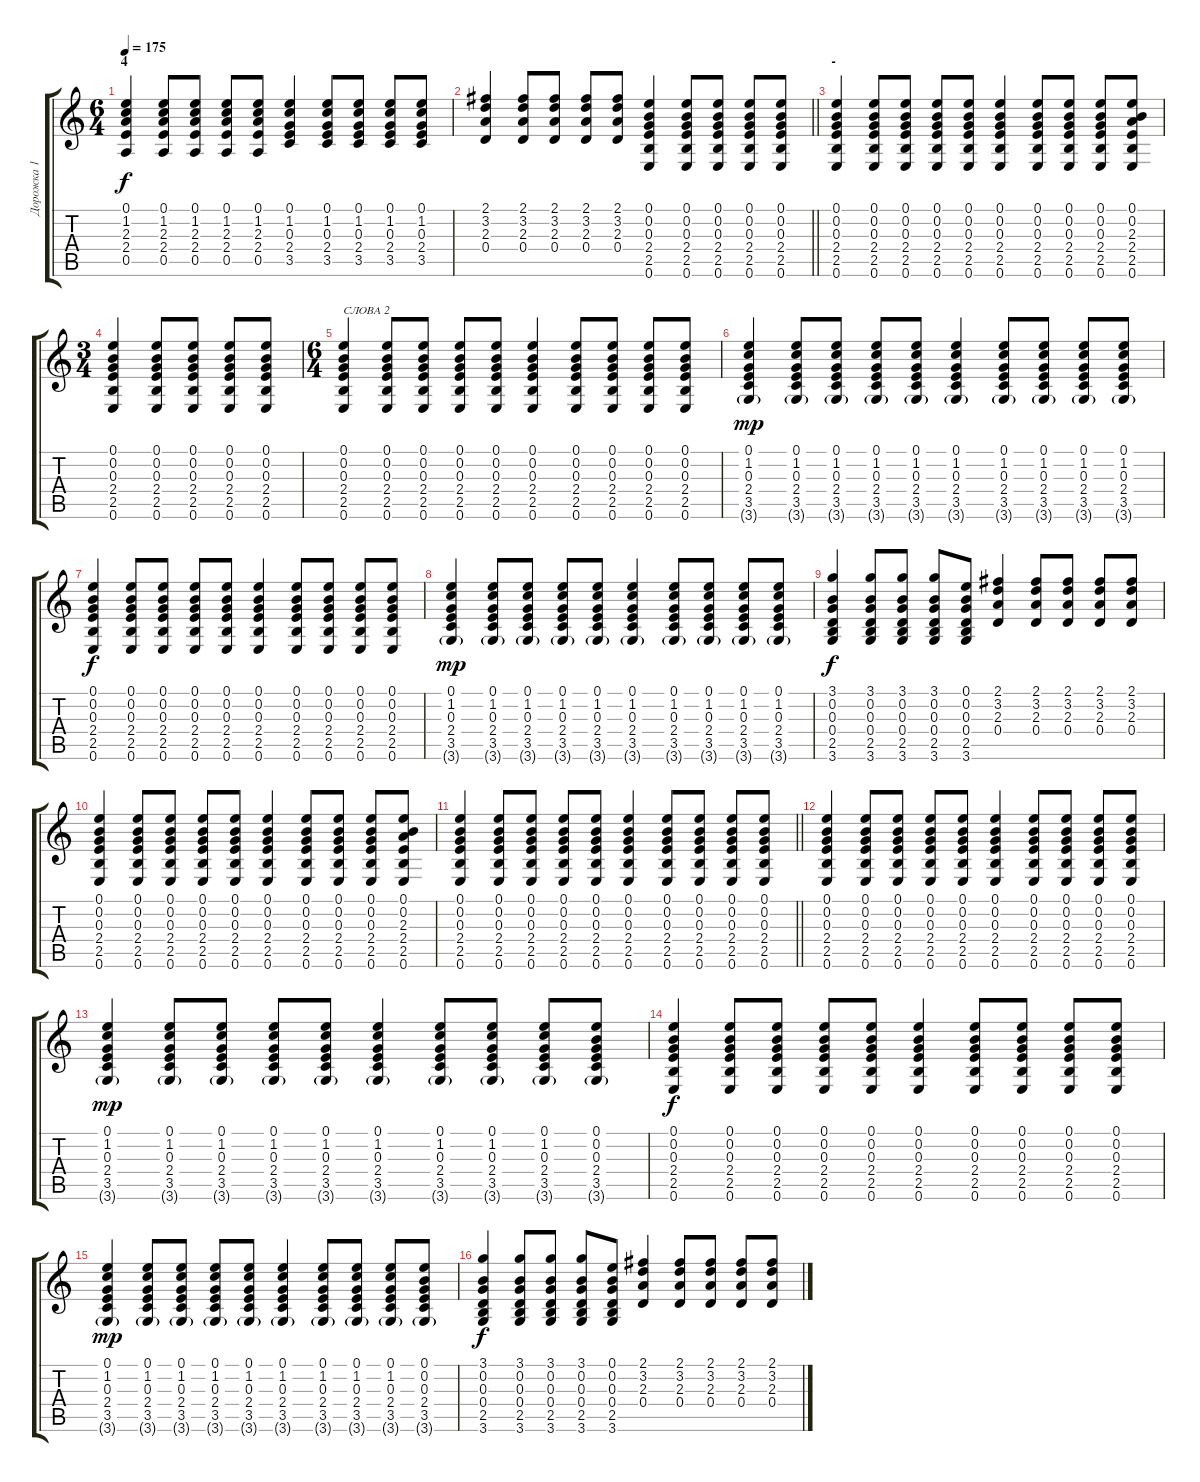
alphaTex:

\track ("Дорожка 1" "Дорожка 1") {instrument acousticguitarsteel}
\staff {score tabs}
\tuning (E4 B3 G3 D3 A2 E2) {hide}
\ts (6 4)
\section ("" "4")
\tempo 175
\clef g2
\ks c
(0.1 1.2 2.3 2.4 0.5).4{dy f} (0.1 1.2 2.3 2.4 0.5).8 (0.1 1.2 2.3 2.4 0.5).8 (0.1 1.2 2.3 2.4 0.5).8 (0.1 1.2 2.3 2.4 0.5).8 (0.1 1.2 0.3 2.4 3.5).4 (0.1 1.2 0.3 2.4 3.5).8 (0.1 1.2 0.3 2.4 3.5).8 (0.1 1.2 0.3 2.4 3.5).8 (0.1 1.2 0.3 2.4 3.5).8 |
\barLineRight lightlight
(2.1 3.2 2.3 0.4).4 (2.1 3.2 2.3 0.4).8 (2.1 3.2 2.3 0.4).8 (2.1 3.2 2.3 0.4).8 (2.1 3.2 2.3 0.4).8 (0.1 0.2 0.3 2.4 2.5 0.6).4 (0.1 0.2 0.3 2.4 2.5 0.6).8 (0.1 0.2 0.3 2.4 2.5 0.6).8 (0.1 0.2 0.3 2.4 2.5 0.6).8 (0.1 0.2 0.3 2.4 2.5 0.6).8 |
\section ("" "-")
(0.1 0.2 0.3 2.4 2.5 0.6).4 (0.1 0.2 0.3 2.4 2.5 0.6).8 (0.1 0.2 0.3 2.4 2.5 0.6).8 (0.1 0.2 0.3 2.4 2.5 0.6).8 (0.1 0.2 0.3 2.4 2.5 0.6).8 (0.1 0.2 0.3 2.4 2.5 0.6).4 (0.1 0.2 0.3 2.4 2.5 0.6).8 (0.1 0.2 0.3 2.4 2.5 0.6).8 (0.1 0.2 0.3 2.4 2.5 0.6).8 (0.1 0.2 2.3 2.4 2.5 0.6).8 |
\ts (3 4)
(0.1 0.2 0.3 2.4 2.5 0.6).4 (0.1 0.2 0.3 2.4 2.5 0.6).8 (0.1 0.2 0.3 2.4 2.5 0.6).8 (0.1 0.2 0.3 2.4 2.5 0.6).8 (0.1 0.2 0.3 2.4 2.5 0.6).8 |
\ts (6 4)
(0.1 0.2 0.3 2.4 2.5 0.6).4{txt "СЛОВА 2"} (0.1 0.2 0.3 2.4 2.5 0.6).8 (0.1 0.2 0.3 2.4 2.5 0.6).8 (0.1 0.2 0.3 2.4 2.5 0.6).8 (0.1 0.2 0.3 2.4 2.5 0.6).8 (0.1 0.2 0.3 2.4 2.5 0.6).4 (0.1 0.2 0.3 2.4 2.5 0.6).8 (0.1 0.2 0.3 2.4 2.5 0.6).8 (0.1 0.2 0.3 2.4 2.5 0.6).8 (0.1 0.2 0.3 2.4 2.5 0.6).8 |
(0.1 1.2 0.3 2.4 3.5 3.6{g}).4{dy mp} (0.1 1.2 0.3 2.4 3.5 3.6{g}).8 (0.1 1.2 0.3 2.4 3.5 3.6{g}).8 (0.1 1.2 0.3 2.4 3.5 3.6{g}).8 (0.1 1.2 0.3 2.4 3.5 3.6{g}).8 (0.1 1.2 0.3 2.4 3.5 3.6{g}).4 (0.1 1.2 0.3 2.4 3.5 3.6{g}).8 (0.1 1.2 0.3 2.4 3.5 3.6{g}).8 (0.1 1.2 0.3 2.4 3.5 3.6{g}).8 (0.1 1.2 0.3 2.4 3.5 3.6{g}).8 |
(0.1 0.2 0.3 2.4 2.5 0.6).4{dy f} (0.1 0.2 0.3 2.4 2.5 0.6).8 (0.1 0.2 0.3 2.4 2.5 0.6).8 (0.1 0.2 0.3 2.4 2.5 0.6).8 (0.1 0.2 0.3 2.4 2.5 0.6).8 (0.1 0.2 0.3 2.4 2.5 0.6).4 (0.1 0.2 0.3 2.4 2.5 0.6).8 (0.1 0.2 0.3 2.4 2.5 0.6).8 (0.1 0.2 0.3 2.4 2.5 0.6).8 (0.1 0.2 0.3 2.4 2.5 0.6).8 |
(0.1 1.2 0.3 2.4 3.5 3.6{g}).4{dy mp} (0.1 1.2 0.3 2.4 3.5 3.6{g}).8 (0.1 1.2 0.3 2.4 3.5 3.6{g}).8 (0.1 1.2 0.3 2.4 3.5 3.6{g}).8 (0.1 1.2 0.3 2.4 3.5 3.6{g}).8 (0.1 1.2 0.3 2.4 3.5 3.6{g}).4 (0.1 1.2 0.3 2.4 3.5 3.6{g}).8 (0.1 1.2 0.3 2.4 3.5 3.6{g}).8 (0.1 1.2 0.3 2.4 3.5 3.6{g}).8 (0.1 1.2 0.3 2.4 3.5 3.6{g}).8 |
(3.1 0.2 0.3 0.4 2.5 3.6).4{dy f} (3.1 0.2 0.3 0.4 2.5 3.6).8 (3.1 0.2 0.3 0.4 2.5 3.6).8 (3.1 0.2 0.3 0.4 2.5 3.6).8 (0.1 0.2 0.3 0.4 2.5 3.6).8 (2.1 3.2 2.3 0.4).4 (2.1 3.2 2.3 0.4).8 (2.1 3.2 2.3 0.4).8 (2.1 3.2 2.3 0.4).8 (2.1 3.2 2.3 0.4).8 |
(0.1 0.2 0.3 2.4 2.5 0.6).4 (0.1 0.2 0.3 2.4 2.5 0.6).8 (0.1 0.2 0.3 2.4 2.5 0.6).8 (0.1 0.2 0.3 2.4 2.5 0.6).8 (0.1 0.2 0.3 2.4 2.5 0.6).8 (0.1 0.2 0.3 2.4 2.5 0.6).4 (0.1 0.2 0.3 2.4 2.5 0.6).8 (0.1 0.2 0.3 2.4 2.5 0.6).8 (0.1 0.2 0.3 2.4 2.5 0.6).8 (0.1 0.2 2.3 2.4 2.5 0.6).8 |
\barLineRight lightlight
(0.1 0.2 0.3 2.4 2.5 0.6).4 (0.1 0.2 0.3 2.4 2.5 0.6).8 (0.1 0.2 0.3 2.4 2.5 0.6).8 (0.1 0.2 0.3 2.4 2.5 0.6).8 (0.1 0.2 0.3 2.4 2.5 0.6).8 (0.1 0.2 0.3 2.4 2.5 0.6).4 (0.1 0.2 0.3 2.4 2.5 0.6).8 (0.1 0.2 0.3 2.4 2.5 0.6).8 (0.1 0.2 0.3 2.4 2.5 0.6).8 (0.1 0.2 0.3 2.4 2.5 0.6).8 |
(0.1 0.2 0.3 2.4 2.5 0.6).4 (0.1 0.2 0.3 2.4 2.5 0.6).8 (0.1 0.2 0.3 2.4 2.5 0.6).8 (0.1 0.2 0.3 2.4 2.5 0.6).8 (0.1 0.2 0.3 2.4 2.5 0.6).8 (0.1 0.2 0.3 2.4 2.5 0.6).4 (0.1 0.2 0.3 2.4 2.5 0.6).8 (0.1 0.2 0.3 2.4 2.5 0.6).8 (0.1 0.2 0.3 2.4 2.5 0.6).8 (0.1 0.2 0.3 2.4 2.5 0.6).8 |
(0.1 1.2 0.3 2.4 3.5 3.6{g}).4{dy mp} (0.1 1.2 0.3 2.4 3.5 3.6{g}).8 (0.1 1.2 0.3 2.4 3.5 3.6{g}).8 (0.1 1.2 0.3 2.4 3.5 3.6{g}).8 (0.1 1.2 0.3 2.4 3.5 3.6{g}).8 (0.1 1.2 0.3 2.4 3.5 3.6{g}).4 (0.1 1.2 0.3 2.4 3.5 3.6{g}).8 (0.1 1.2 0.3 2.4 3.5 3.6{g}).8 (0.1 1.2 0.3 2.4 3.5 3.6{g}).8 (0.1 0.2 0.3 2.4 3.5 3.6{g}).8 |
(0.1 0.2 0.3 2.4 2.5 0.6).4{dy f} (0.1 0.2 0.3 2.4 2.5 0.6).8 (0.1 0.2 0.3 2.4 2.5 0.6).8 (0.1 0.2 0.3 2.4 2.5 0.6).8 (0.1 0.2 0.3 2.4 2.5 0.6).8 (0.1 0.2 0.3 2.4 2.5 0.6).4 (0.1 0.2 0.3 2.4 2.5 0.6).8 (0.1 0.2 0.3 2.4 2.5 0.6).8 (0.1 0.2 0.3 2.4 2.5 0.6).8 (0.1 0.2 0.3 2.4 2.5 0.6).8 |
(0.1 1.2 0.3 2.4 3.5 3.6{g}).4{dy mp} (0.1 1.2 0.3 2.4 3.5 3.6{g}).8 (0.1 1.2 0.3 2.4 3.5 3.6{g}).8 (0.1 1.2 0.3 2.4 3.5 3.6{g}).8 (0.1 1.2 0.3 2.4 3.5 3.6{g}).8 (0.1 1.2 0.3 2.4 3.5 3.6{g}).4 (0.1 1.2 0.3 2.4 3.5 3.6{g}).8 (0.1 1.2 0.3 2.4 3.5 3.6{g}).8 (0.1 1.2 0.3 2.4 3.5 3.6{g}).8 (0.1 0.2 0.3 2.4 3.5 3.6{g}).8 |
(3.1 0.2 0.3 0.4 2.5 3.6).4{dy f} (3.1 0.2 0.3 0.4 2.5 3.6).8 (3.1 0.2 0.3 0.4 2.5 3.6).8 (3.1 0.2 0.3 0.4 2.5 3.6).8 (0.1 0.2 0.3 0.4 2.5 3.6).8 (2.1 3.2 2.3 0.4).4 (2.1 3.2 2.3 0.4).8 (2.1 3.2 2.3 0.4).8 (2.1 3.2 2.3 0.4).8 (2.1 3.2 2.3 0.4).8
